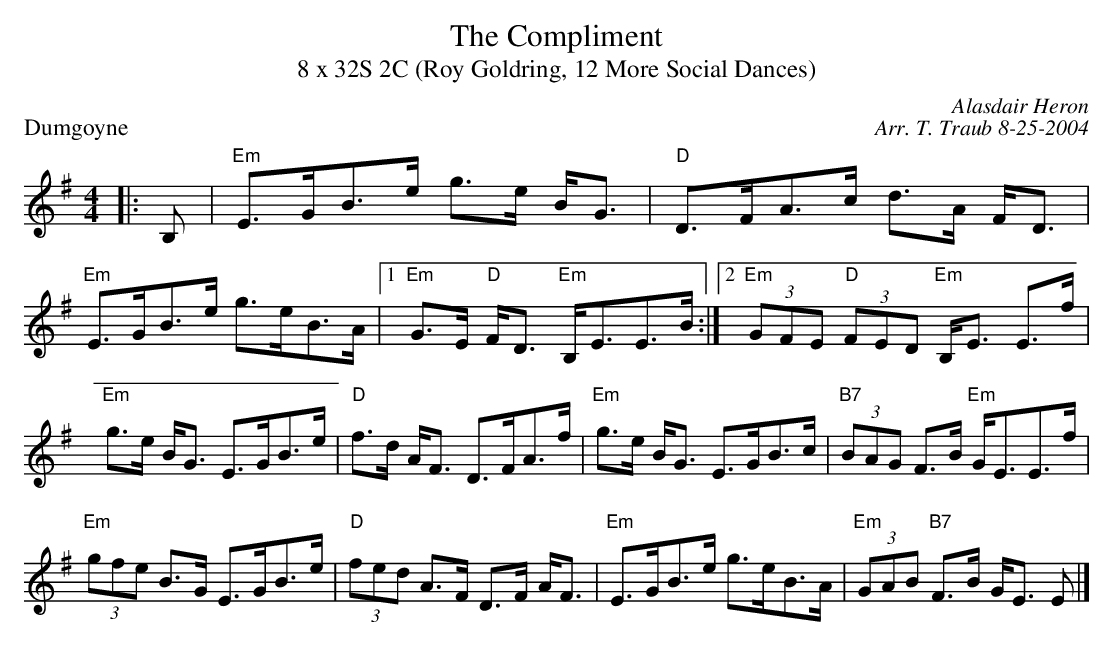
X:1
T: The Compliment
T: 8 x 32S 2C (Roy Goldring, 12 More Social Dances)
P: Dumgoyne
C: Alasdair Heron
C: Arr. T. Traub 8-25-2004
M: 4/4
L: 1/8
K: Em
|: B,|"Em"E>GB>e g>e B<G|"D"D>FA>c d>A F<D|"Em"E>GB>e g>eB>A|1"Em"G>E "D"F<D "Em"B,<EE>B :|2 "Em"(3GFE "D"(3FED "Em"B,<E E>f|
"Em"g>e B<G E>GB>e|"D"f>d A<F D>FA>f|"Em"g>e B<G E>GB>c|"B7"(3BAG F>B "Em"G<EE>f|
"Em"(3gfe B>G E>GB>e|"D"(3fed A>F D>F A<F|"Em"E>GB>e g>eB>A|"Em"(3GAB "B7"F>B G<E E |]
